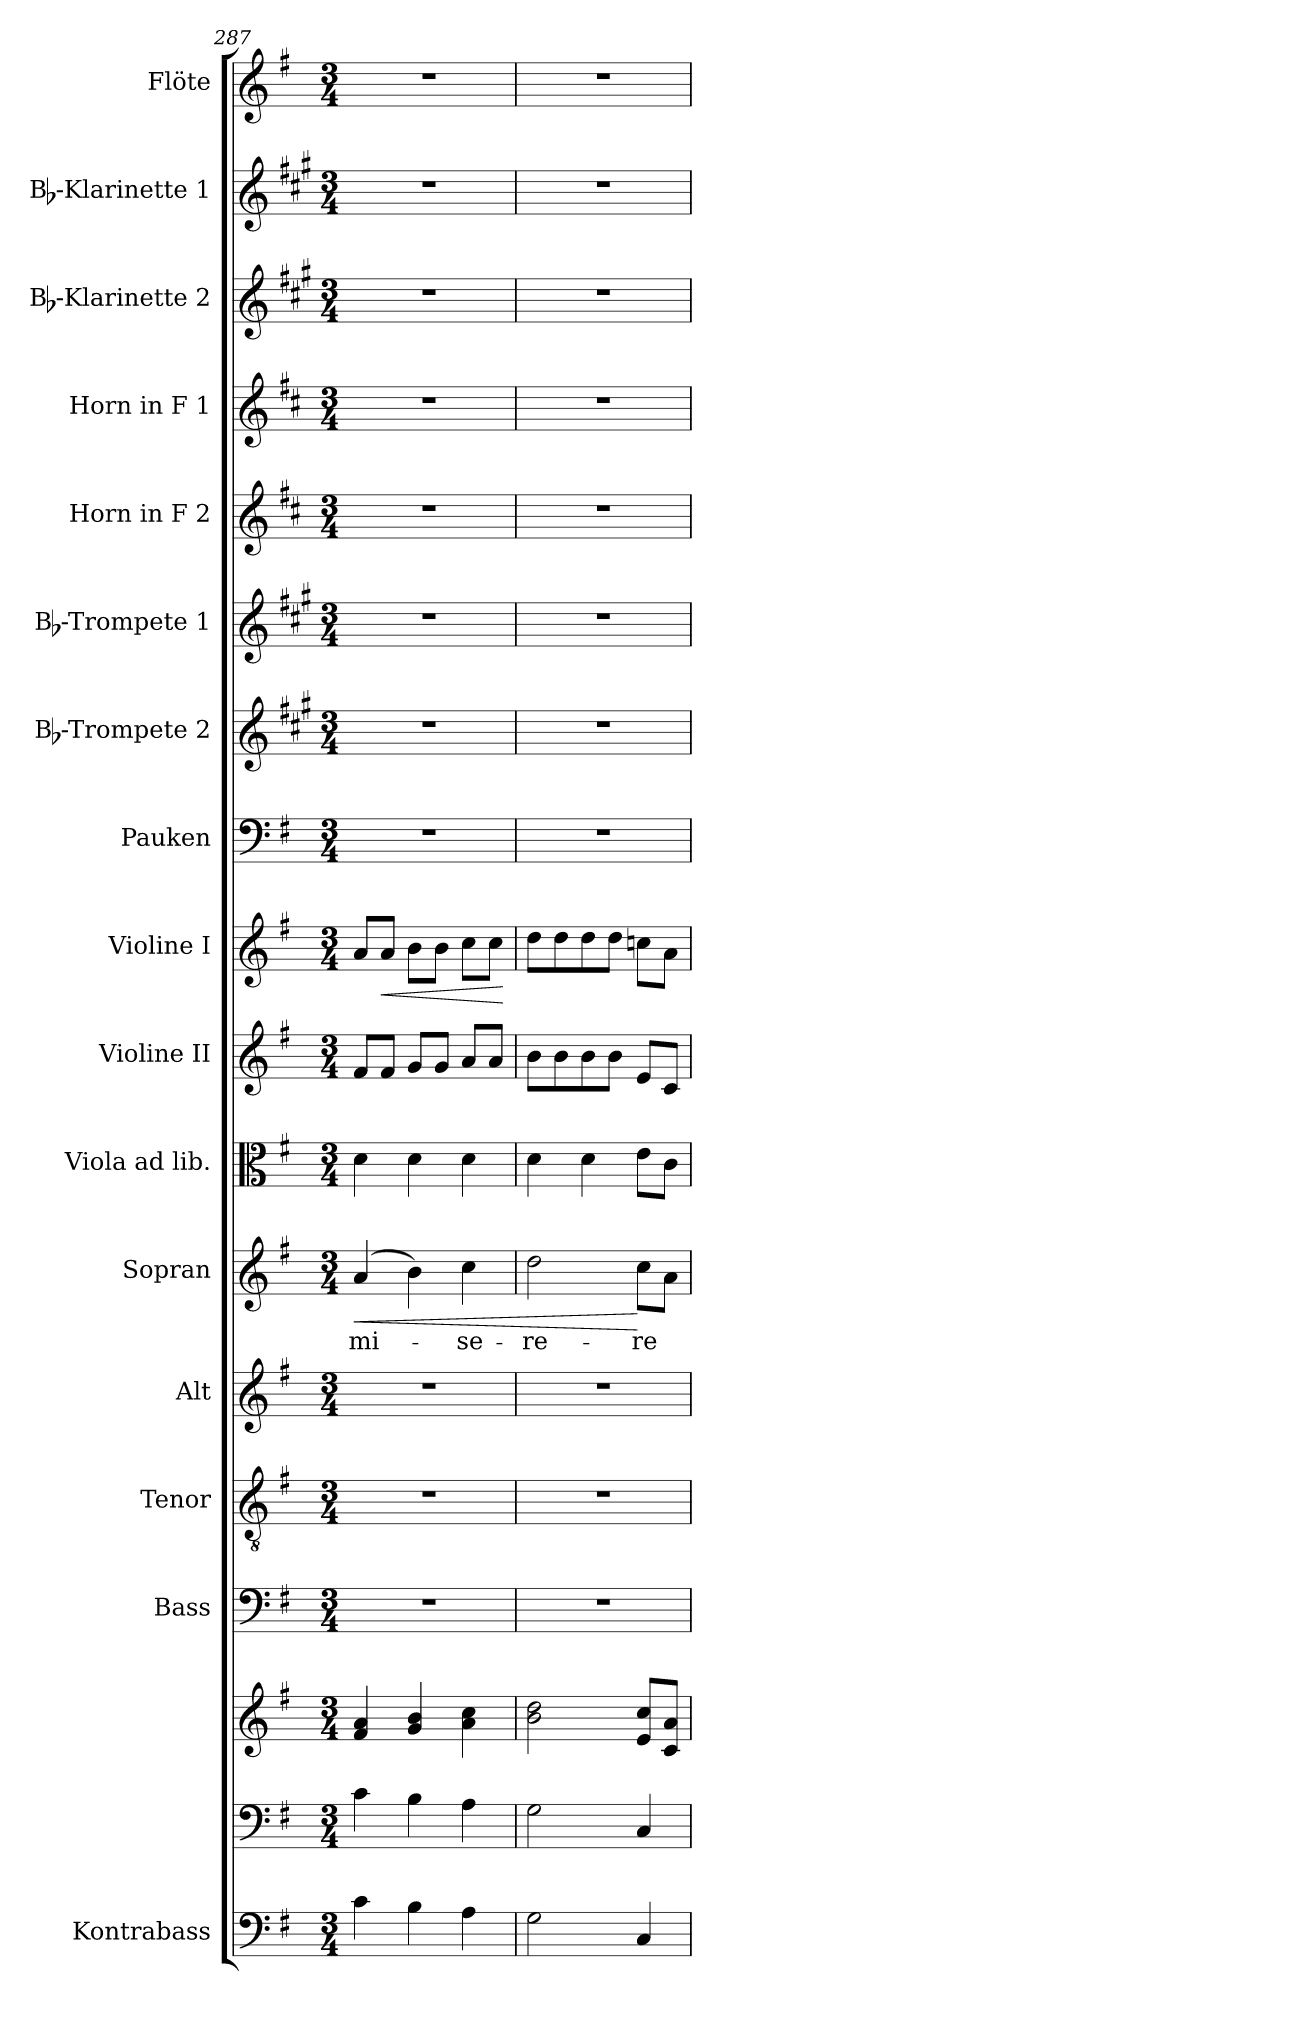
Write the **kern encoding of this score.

**kern	**kern	**kern	**kern	**kern	**kern	**kern	**text	**dynam	**kern	**kern	**kern	**dynam	**kern	**kern	**kern	**kern	**kern	**kern	**kern	**kern
*part17	*part16	*part16	*part15	*part14	*part13	*part12	*part12	*part12	*part11	*part10	*part9	*part9	*part8	*part7	*part6	*part5	*part4	*part3	*part2	*part1
*staff18	*staff17	*staff16	*staff15	*staff14	*staff13	*staff12	*staff12	*staff12	*staff11	*staff10	*staff9	*staff9	*staff8	*staff7	*staff6	*staff5	*staff4	*staff3	*staff2	*staff1
*I"Kontrabass	*	*	*I"Bass	*I"Tenor	*I"Alt	*I"Sopran	*	*	*I"Viola ad lib.	*I"Violine II	*I"Violine I	*	*I"Pauken	*I"Bb-Trompete 2	*I"Bb-Trompete 1	*I"Horn in F 2	*I"Horn in F 1	*I"Bb-Klarinette 2	*I"Bb-Klarinette 1	*I"Flöte
*I'Kb.	*	*	*I'B.	*I'T.	*I'A.	*I'S.	*	*	*I'Vla.	*I'Vl. II	*I'Vl. I	*	*I'Pk.	*I'Bb Trp. 2	*I'Bb Trp. 1	*	*	*I'Bb Kl. 2	*I'Bb Kl. 1	*I'Fl.
*clefF4	*clefF4	*clefG2	*clefF4	*clefGv2	*clefG2	*clefG2	*	*	*clefC3	*clefG2	*clefG2	*	*clefF4	*clefG2	*clefG2	*clefG2	*clefG2	*clefG2	*clefG2	*clefG2
*ITrd7c12	*	*	*	*	*	*	*	*	*	*	*	*	*	*ITrd1c2	*ITrd1c2	*ITrd4c7	*ITrd4c7	*ITrd1c2	*ITrd1c2	*
*k[f#]	*k[f#]	*k[f#]	*k[f#]	*k[f#]	*k[f#]	*k[f#]	*	*	*k[f#]	*k[f#]	*k[f#]	*	*k[f#]	*k[f#]	*k[f#]	*k[f#]	*k[f#]	*k[f#]	*k[f#]	*k[f#]
*G:	*G:	*G:	*G:	*G:	*G:	*G:	*	*	*G:	*G:	*G:	*	*G:	*G:	*G:	*G:	*G:	*G:	*G:	*G:
*M3/4	*M3/4	*M3/4	*M3/4	*M3/4	*M3/4	*M3/4	*	*	*M3/4	*M3/4	*M3/4	*	*M3/4	*M3/4	*M3/4	*M3/4	*M3/4	*M3/4	*M3/4	*M3/4
=287	=287	=287	=287	=287	=287	=287	=287	=287	=287	=287	=287	=287	=287	=287	=287	=287	=287	=287	=287	=287
!	!	!	!	!	!	!	!LO:LY:b	!LO:HP:b	!	!	!	!	!	!	!	!	!	!	!	!
4C\	4c\	4f#/ 4a/	2.r	2.r	2.r	(4a/	mi-	<	4d\	8f#/L	8a/L	.	2.r	2.r	2.r	2.r	2.r	2.r	2.r	2.r
!	!	!	!	!	!	!	!	!	!	!	!	!LO:HP:b	!	!	!	!	!	!	!	!
.	.	.	.	.	.	.	.	.	.	8f#/J	8a/J	<	.	.	.	.	.	.	.	.
4BB\	4B\	4g/ 4b/	.	.	.	4b\)	.	.	4d\	8g/L	8b\L	.	.	.	.	.	.	.	.	.
.	.	.	.	.	.	.	.	.	.	8g/J	8b\J	.	.	.	.	.	.	.	.	.
!	!	!	!	!	!	!	!LO:LY:b	!	!	!	!	!	!	!	!	!	!	!	!	!
4AA\	4A\	4a\ 4cc\	.	.	.	4cc\	-se-	.	4d\	8a/L	8cc\L	.	.	.	.	.	.	.	.	.
.	.	.	.	.	.	.	.	.	.	8a/J	8cc\J	.	.	.	.	.	.	.	.	.
.	.	.	.	.	.	.	.	.	.	.	.	[	.	.	.	.	.	.	.	.
=288	=288	=288	=288	=288	=288	=288	=288	=288	=288	=288	=288	=288	=288	=288	=288	=288	=288	=288	=288	=288
!	!	!	!	!	!	!	!LO:LY:b	!	!	!	!	!	!	!	!	!	!	!	!	!
2GG\	2G\	2b\ 2dd\	2.r	2.r	2.r	2dd\	-re-	.	4d\	8b\L	8dd\L	.	2.r	2.r	2.r	2.r	2.r	2.r	2.r	2.r
.	.	.	.	.	.	.	.	.	.	8b\	8dd\	.	.	.	.	.	.	.	.	.
.	.	.	.	.	.	.	.	.	4d\	8b\	8dd\	.	.	.	.	.	.	.	.	.
.	.	.	.	.	.	.	.	.	.	8b\J	8dd\J	.	.	.	.	.	.	.	.	.
!	!	!	!	!	!	!	!LO:LY:b	!	!	!	!	!	!	!	!	!	!	!	!	!
4CC/	4C/	8e/ 8cc/L	.	.	.	8cc\L	-re	[	8e\L	8e/L	8ccn\L	.	.	.	.	.	.	.	.	.
.	.	8c/ 8a/J	.	.	.	8a\J	.	.	8c\J	8c/J	8a\J	.	.	.	.	.	.	.	.	.
=	=	=	=	=	=	=	=	=	=	=	=	=	=	=	=	=	=	=	=	=
*-	*-	*-	*-	*-	*-	*-	*-	*-	*-	*-	*-	*-	*-	*-	*-	*-	*-	*-	*-	*-
